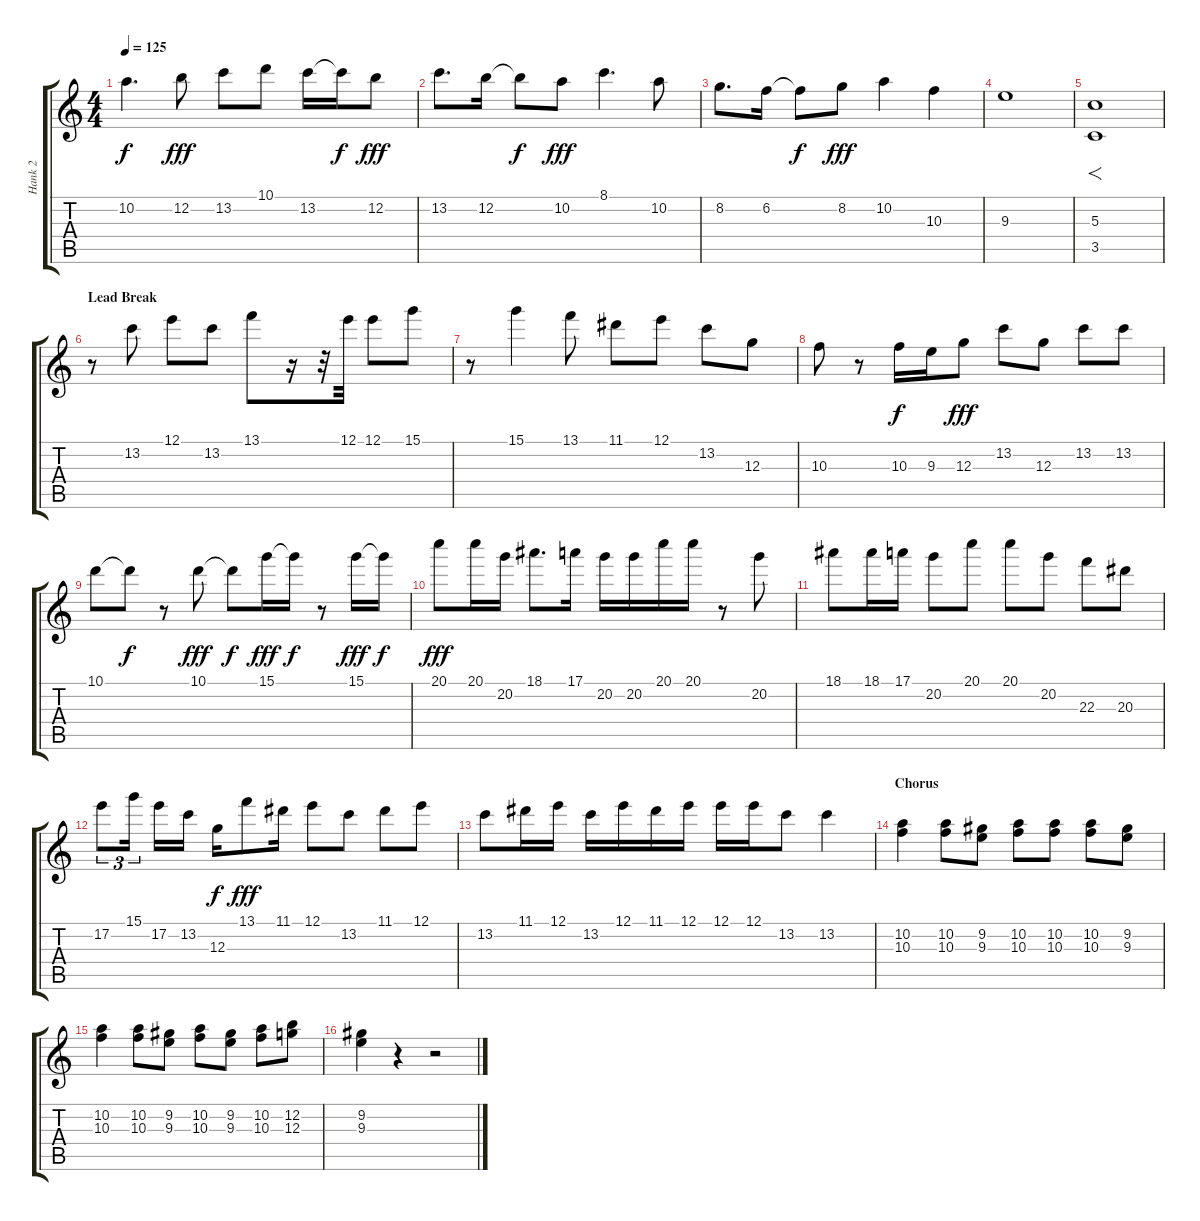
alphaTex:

\track ("Hank 2" "Hank 2") {instrument electricguitarjazz}
\staff {score tabs}
\tuning (E4 B3 G3 D3 A2 E2) {hide}
\ts (4 4)
\tempo 125
\clef g2
\ks c
10.2{t}.4{d dy f} 12.2.8{dy fff} 13.2.8 10.1.8 13.2.16 13.2{t}.16{dy f} 12.2.8{dy fff} |
13.2.8{d} 12.2.16 12.2{t}.8{dy f} 10.2.8{dy fff} 8.1.4{d} 10.2.8 |
8.2.8{d} 6.2.16 6.2{t}.8{dy f} 8.2.8{dy fff} 10.2.4 10.3.4 |
9.3.1 |
(5.3 3.5).1{f volume 16 instrument choiraahs} |
\section ("" "Lead Break")
r.8{volume 13 instrument electricguitarjazz} 13.2.8 12.1.8 13.2.8 13.1.8 r.16 r.32 12.1.32 12.1.8 15.1.8 |
r.8 15.1.4 13.1.8 11.1.8 12.1.8 13.2.8 12.3.8 |
10.3.8 r.8 10.3.16{dy f} 9.3.16 12.3.8{dy fff} 13.2.8 12.3.8 13.2.8 13.2.8 |
10.1.8 10.1{t}.8{dy f} r.8 10.1.8{dy fff} 10.1{t}.8{dy f} 15.1.16{dy fff} 15.1{t}.16{dy f} r.8 15.1.16{dy fff} 15.1{t}.16{dy f} |
20.1.8{dy fff} 20.1.16 20.2.16 18.1.8{d} 17.1.16 20.2.16 20.2.16 20.1.16 20.1.16 r.8 20.2.8 |
18.1.8 18.1.16 17.1.16 20.2.8 20.1.8 20.1.8 20.2.8 22.3.8 20.3.8 |
17.2.8{tu (3 2)} 15.1.16{tu (3 2)} 17.2.16 13.2.16 12.3.16{dy f} 13.1.8{dy fff} 11.1.16 12.1.8 13.2.8 11.1.8 12.1.8 |
13.2.8 11.1.16 12.1.16 13.2.16 12.1.16 11.1.16 12.1.16 12.1.16 12.1.16 13.2.8 13.2.4 |
\section ("" "Chorus")
(10.2 10.3).4{volume 16 instrument electricguitarjazz} (10.2 10.3).8 (9.2 9.3).8 (10.2 10.3).8 (10.2 10.3).8 (10.2 10.3).8 (9.2 9.3).8 |
(10.2 10.3).4 (10.2 10.3).8 (9.2 9.3).8 (10.2 10.3).8 (9.2 9.3).8 (10.2 10.3).8 (12.2 12.3).8 |
(9.2 9.3).4 r.4 r.2
